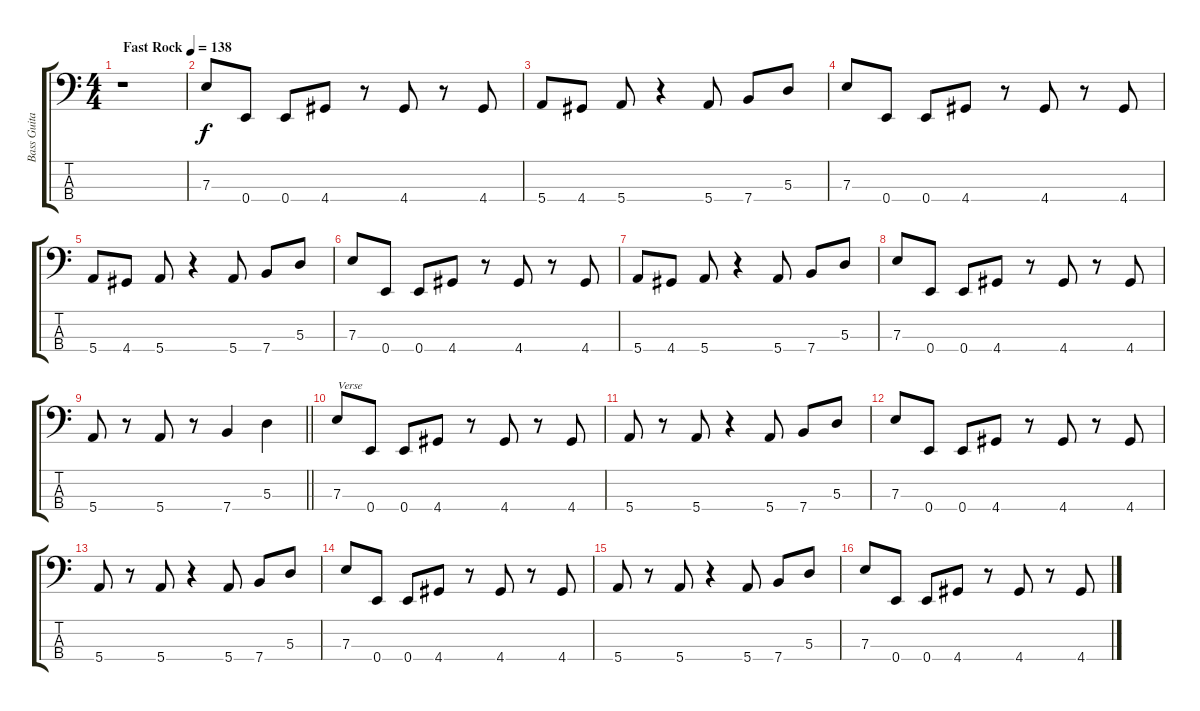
\track ("Bass Guitar" "Bass Guita") {instrument electricbassfinger}
\staff {score tabs}
\tuning (G2 D2 A1 E1) {hide}
\ts (4 4)
\tempo (138 "Fast Rock")
\clef f4
\ks c
r.1{dy f instrument electricbassfinger} |
7.3.8 0.4.8 0.4.8 4.4.8 r.8 4.4.8 r.8 4.4.8 |
5.4.8 4.4.8 5.4.8 r.4 5.4.8 7.4.8 5.3.8 |
7.3.8 0.4.8 0.4.8 4.4.8 r.8 4.4.8 r.8 4.4.8 |
5.4.8 4.4.8 5.4.8 r.4 5.4.8 7.4.8 5.3.8 |
7.3.8 0.4.8 0.4.8 4.4.8 r.8 4.4.8 r.8 4.4.8 |
5.4.8 4.4.8 5.4.8 r.4 5.4.8 7.4.8 5.3.8 |
7.3.8 0.4.8 0.4.8 4.4.8 r.8 4.4.8 r.8 4.4.8 |
\barLineRight lightlight
5.4.8 r.8 5.4.8 r.8 7.4.4 5.3.4 |
7.3.8{txt "Verse"} 0.4.8 0.4.8 4.4.8 r.8 4.4.8 r.8 4.4.8 |
5.4.8 r.8 5.4.8 r.4 5.4.8 7.4.8 5.3.8 |
7.3.8 0.4.8 0.4.8 4.4.8 r.8 4.4.8 r.8 4.4.8 |
5.4.8 r.8 5.4.8 r.4 5.4.8 7.4.8 5.3.8 |
7.3.8 0.4.8 0.4.8 4.4.8 r.8 4.4.8 r.8 4.4.8 |
5.4.8 r.8 5.4.8 r.4 5.4.8 7.4.8 5.3.8 |
7.3.8 0.4.8 0.4.8 4.4.8 r.8 4.4.8 r.8 4.4.8
